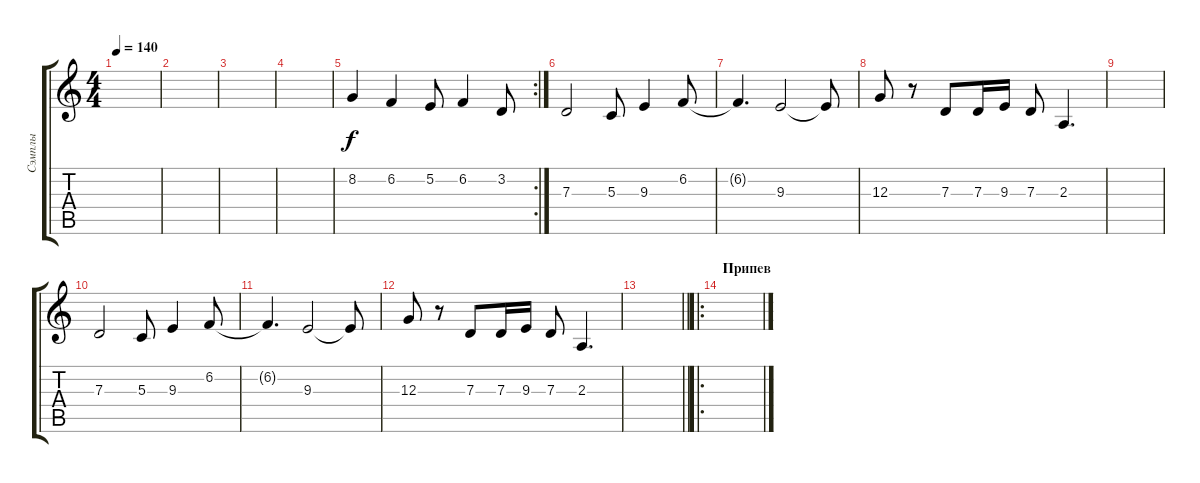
\track ("Сэмплы" "Сэмплы") {instrument pad1newage}
\staff {score tabs}
\tuning (E4 B3 G3 D3 A2 D2) {hide}
\ts (4 4)
\tempo 140
\clef g2
\ks c
|
|
|
|
\rc 2
8.2.4 6.2.4 5.2.8 6.2.4 3.2.8 |
7.3.2 5.3.8 9.3.4 6.2.8 |
6.2{t}.4{d} 9.3.2 9.3{t}.8 |
12.3.8 r.8 7.3.8 7.3.16 9.3.16 7.3.8 2.3.4{d} |
|
7.3.2 5.3.8 9.3.4 6.2.8 |
6.2{t}.4{d} 9.3.2 9.3{t}.8 |
12.3.8 r.8 7.3.8 7.3.16 9.3.16 7.3.8 2.3.4{d} |
\barLineRight lightlight
|
\ro
\section ("" "Припев")
